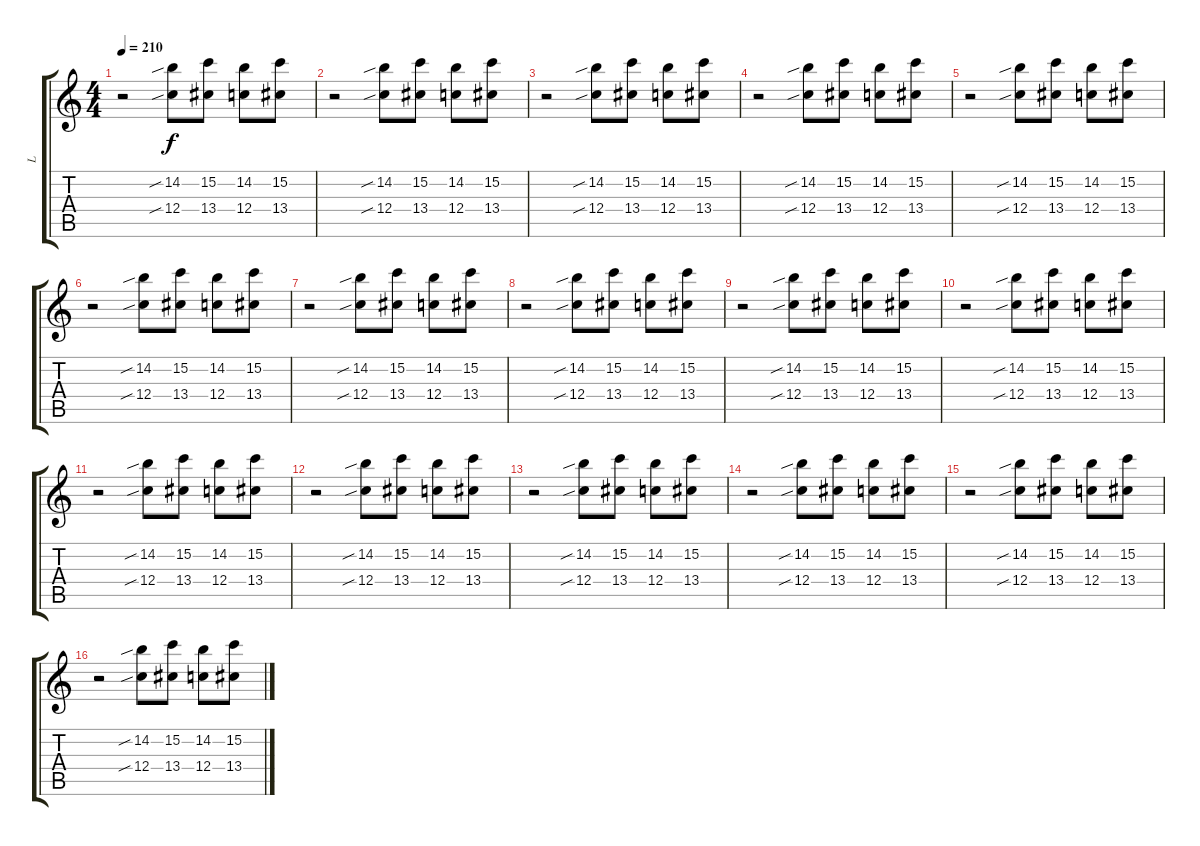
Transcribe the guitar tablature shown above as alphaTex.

\track ("L" "L") {instrument distortionguitar}
\staff {score tabs}
\tuning (D4 A3 F3 C3 G2 C2) {hide}
\ts (4 4)
\tempo 210
\clef g2
\ks c
r.2{txt "" dy f instrument guitarfretnoise} (14.2{sib} 12.4{sib}).8 (15.2 13.4).8 (14.2 12.4).8 (15.2 13.4).8 |
r.2 (14.2{sib} 12.4{sib}).8 (15.2 13.4).8 (14.2 12.4).8 (15.2 13.4).8 |
r.2 (14.2{sib} 12.4{sib}).8 (15.2 13.4).8 (14.2 12.4).8 (15.2 13.4).8 |
r.2 (14.2{sib} 12.4{sib}).8 (15.2 13.4).8 (14.2 12.4).8 (15.2 13.4).8 |
r.2 (14.2{sib} 12.4{sib}).8 (15.2 13.4).8 (14.2 12.4).8 (15.2 13.4).8 |
r.2 (14.2{sib} 12.4{sib}).8 (15.2 13.4).8 (14.2 12.4).8 (15.2 13.4).8 |
r.2 (14.2{sib} 12.4{sib}).8 (15.2 13.4).8 (14.2 12.4).8 (15.2 13.4).8 |
r.2 (14.2{sib} 12.4{sib}).8 (15.2 13.4).8 (14.2 12.4).8 (15.2 13.4).8 |
r.2{txt "" instrument guitarfretnoise} (14.2{sib} 12.4{sib}).8 (15.2 13.4).8 (14.2 12.4).8 (15.2 13.4).8 |
r.2 (14.2{sib} 12.4{sib}).8 (15.2 13.4).8 (14.2 12.4).8 (15.2 13.4).8 |
r.2 (14.2{sib} 12.4{sib}).8 (15.2 13.4).8 (14.2 12.4).8 (15.2 13.4).8 |
r.2 (14.2{sib} 12.4{sib}).8 (15.2 13.4).8 (14.2 12.4).8 (15.2 13.4).8 |
r.2 (14.2{sib} 12.4{sib}).8 (15.2 13.4).8 (14.2 12.4).8 (15.2 13.4).8 |
r.2 (14.2{sib} 12.4{sib}).8 (15.2 13.4).8 (14.2 12.4).8 (15.2 13.4).8 |
r.2 (14.2{sib} 12.4{sib}).8 (15.2 13.4).8 (14.2 12.4).8 (15.2 13.4).8 |
r.2 (14.2{sib} 12.4{sib}).8 (15.2 13.4).8 (14.2 12.4).8 (15.2 13.4).8
